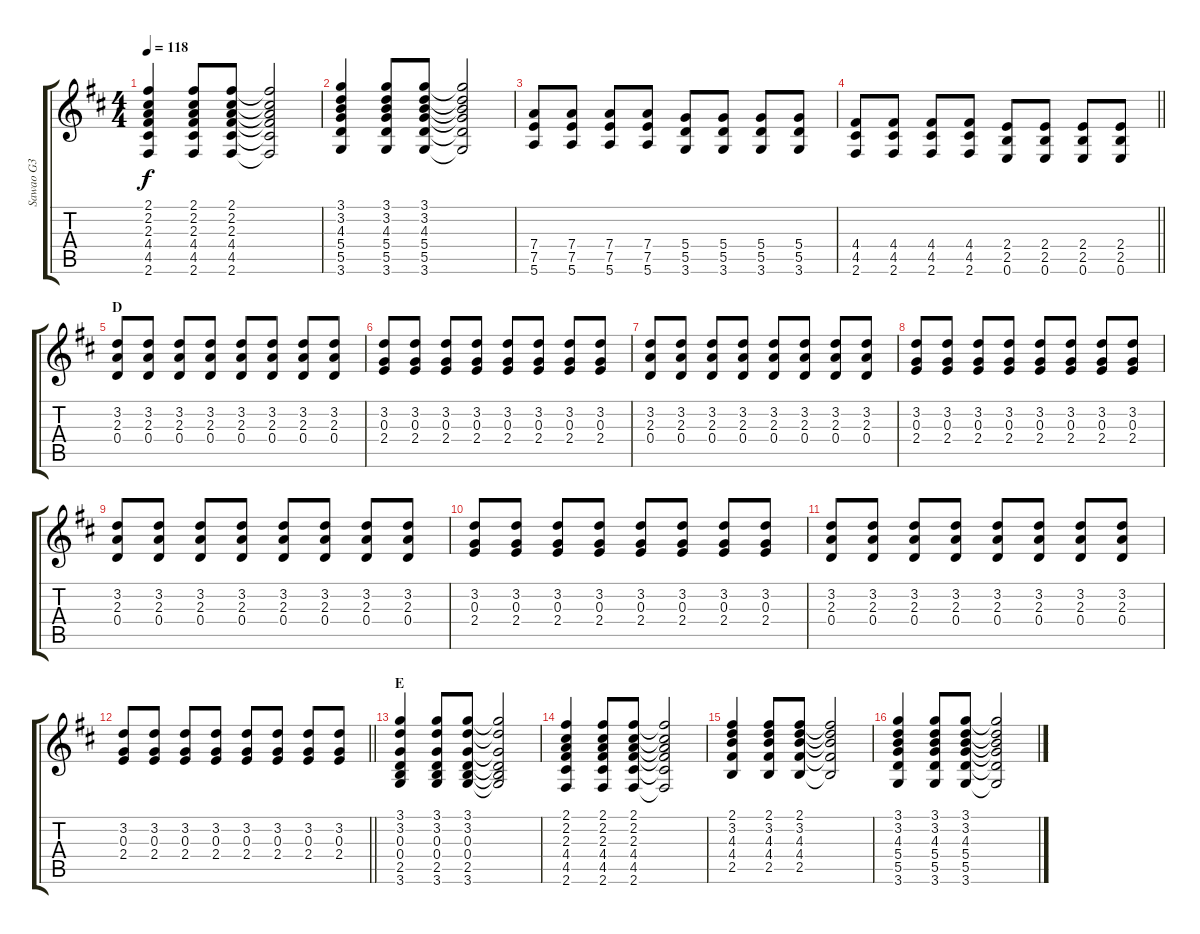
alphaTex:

\track ("Sawao G3" "Sawao G3") {instrument distortionguitar}
\staff {score tabs}
\tuning (E4 B3 G3 D3 A2 E2) {hide}
\ts (4 4)
\tempo 118
\clef g2
\ks d
(2.1 2.2 2.3 4.4 4.5 2.6).4{dy f} (2.1 2.2 2.3 4.4 4.5 2.6).8 (2.1 2.2 2.3 4.4 4.5 2.6).8 (2.1{t} 2.2{t} 2.3{t} 4.4{t} 4.5{t} 2.6{t}).2 |
(3.1 3.2 4.3 5.4 5.5 3.6).4 (3.1 3.2 4.3 5.4 5.5 3.6).8 (3.1 3.2 4.3 5.4 5.5 3.6).8 (3.1{t} 3.2{t} 4.3{t} 5.4{t} 5.5{t} 3.6{t}).2 |
(7.4 7.5 5.6).8 (7.4 7.5 5.6).8 (7.4 7.5 5.6).8 (7.4 7.5 5.6).8 (5.4 5.5 3.6).8 (5.4 5.5 3.6).8 (5.4 5.5 3.6).8 (5.4 5.5 3.6).8 |
\barLineRight lightlight
(4.4 4.5 2.6).8 (4.4 4.5 2.6).8 (4.4 4.5 2.6).8 (4.4 4.5 2.6).8 (2.4 2.5 0.6).8 (2.4 2.5 0.6).8 (2.4 2.5 0.6).8 (2.4 2.5 0.6).8 |
\section ("" "D")
(3.2 2.3 0.4).8 (3.2 2.3 0.4).8 (3.2 2.3 0.4).8 (3.2 2.3 0.4).8 (3.2 2.3 0.4).8 (3.2 2.3 0.4).8 (3.2 2.3 0.4).8 (3.2 2.3 0.4).8 |
(3.2 0.3 2.4).8 (3.2 0.3 2.4).8 (3.2 0.3 2.4).8 (3.2 0.3 2.4).8 (3.2 0.3 2.4).8 (3.2 0.3 2.4).8 (3.2 0.3 2.4).8 (3.2 0.3 2.4).8 |
(3.2 2.3 0.4).8 (3.2 2.3 0.4).8 (3.2 2.3 0.4).8 (3.2 2.3 0.4).8 (3.2 2.3 0.4).8 (3.2 2.3 0.4).8 (3.2 2.3 0.4).8 (3.2 2.3 0.4).8 |
(3.2 0.3 2.4).8 (3.2 0.3 2.4).8 (3.2 0.3 2.4).8 (3.2 0.3 2.4).8 (3.2 0.3 2.4).8 (3.2 0.3 2.4).8 (3.2 0.3 2.4).8 (3.2 0.3 2.4).8 |
(3.2 2.3 0.4).8 (3.2 2.3 0.4).8 (3.2 2.3 0.4).8 (3.2 2.3 0.4).8 (3.2 2.3 0.4).8 (3.2 2.3 0.4).8 (3.2 2.3 0.4).8 (3.2 2.3 0.4).8 |
(3.2 0.3 2.4).8 (3.2 0.3 2.4).8 (3.2 0.3 2.4).8 (3.2 0.3 2.4).8 (3.2 0.3 2.4).8 (3.2 0.3 2.4).8 (3.2 0.3 2.4).8 (3.2 0.3 2.4).8 |
(3.2 2.3 0.4).8 (3.2 2.3 0.4).8 (3.2 2.3 0.4).8 (3.2 2.3 0.4).8 (3.2 2.3 0.4).8 (3.2 2.3 0.4).8 (3.2 2.3 0.4).8 (3.2 2.3 0.4).8 |
\barLineRight lightlight
(3.2 0.3 2.4).8 (3.2 0.3 2.4).8 (3.2 0.3 2.4).8 (3.2 0.3 2.4).8 (3.2 0.3 2.4).8 (3.2 0.3 2.4).8 (3.2 0.3 2.4).8 (3.2 0.3 2.4).8 |
\section ("" "E")
(3.1 3.2 0.3 0.4 2.5 3.6).4 (3.1 3.2 0.3 0.4 2.5 3.6).8 (3.1 3.2 0.3 0.4 2.5 3.6).8 (3.1{t} 3.2{t} 0.3{t} 0.4{t} 2.5{t} 3.6{t}).2 |
(2.1 2.2 2.3 4.4 4.5 2.6).4 (2.1 2.2 2.3 4.4 4.5 2.6).8 (2.1 2.2 2.3 4.4 4.5 2.6).8 (2.1{t} 2.2{t} 2.3{t} 4.4{t} 4.5{t} 2.6{t}).2 |
(2.1 3.2 4.3 4.4 2.5).4 (2.1 3.2 4.3 4.4 2.5).8 (2.1 3.2 4.3 4.4 2.5).8 (2.1{t} 3.2{t} 4.3{t} 4.4{t} 2.5{t}).2 |
(3.1 3.2 4.3 5.4 5.5 3.6).4 (3.1 3.2 4.3 5.4 5.5 3.6).8 (3.1 3.2 4.3 5.4 5.5 3.6).8 (3.1{t} 3.2{t} 4.3{t} 5.4{t} 5.5{t} 3.6{t}).2
